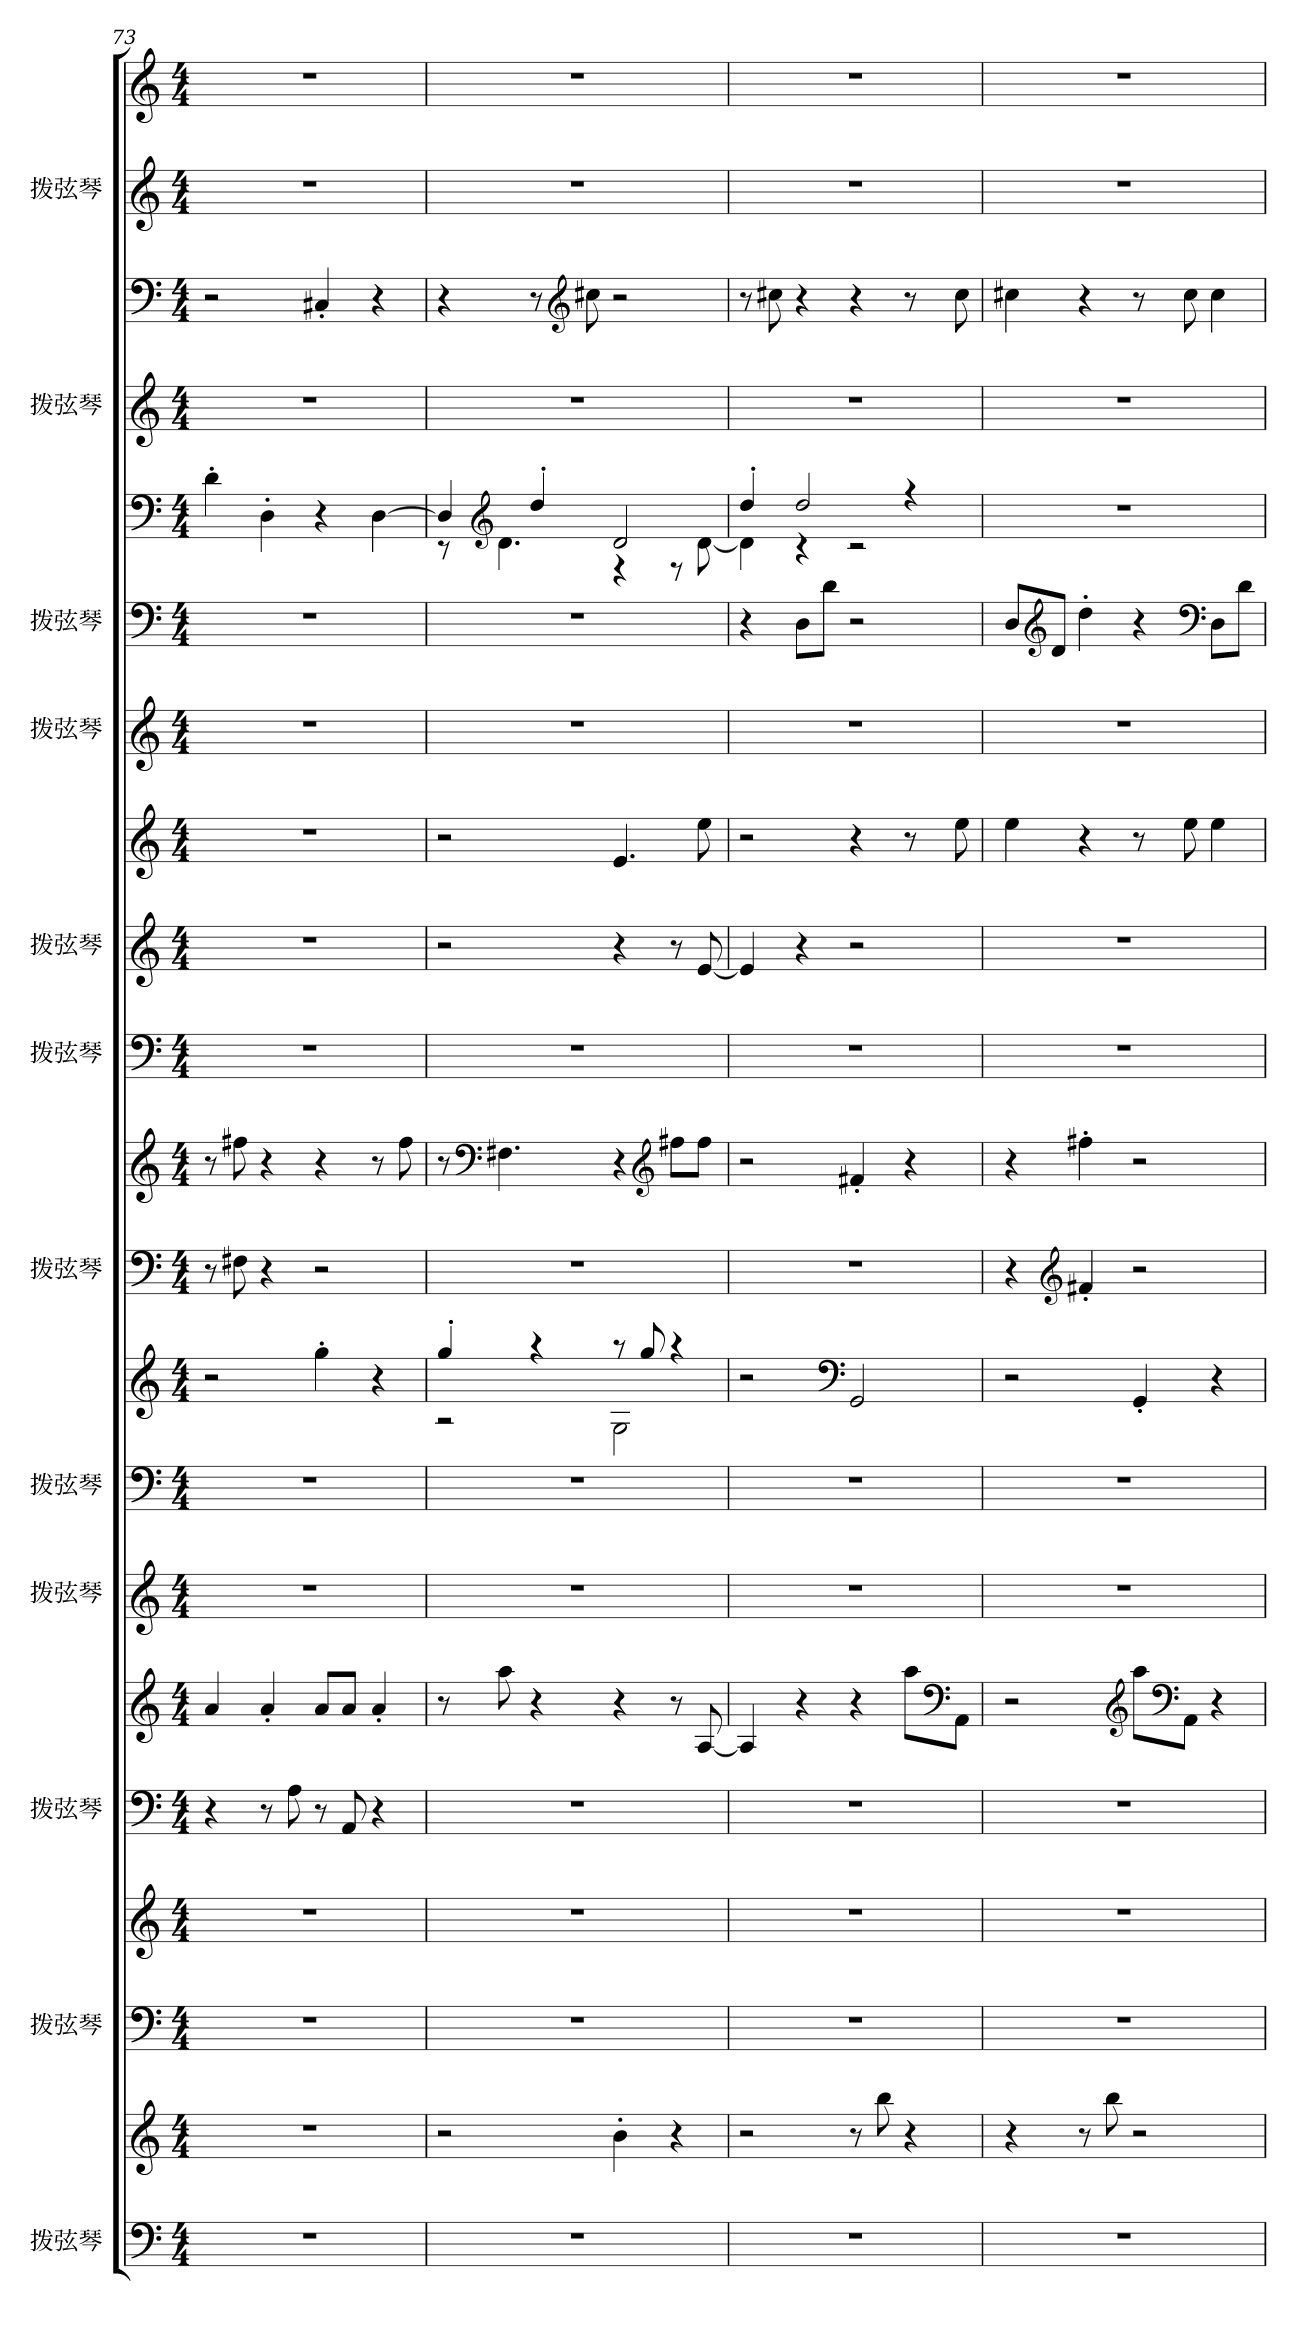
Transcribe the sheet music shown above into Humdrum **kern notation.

**kern	**kern	**kern	**kern	**kern	**kern	**kern	**kern	**kern	**kern	**kern	**kern	**kern	**kern	**kern	**kern	**kern	**kern	**kern	**kern	**kern
*part12	*part12	*part11	*part11	*part10	*part10	*part9	*part8	*part8	*part7	*part7	*part6	*part5	*part5	*part4	*part3	*part3	*part2	*part2	*part1	*part1
*staff21	*staff20	*staff19	*staff18	*staff17	*staff16	*staff15	*staff14	*staff13	*staff12	*staff11	*staff10	*staff9	*staff8	*staff7	*staff6	*staff5	*staff4	*staff3	*staff2	*staff1
*I"拨弦琴	*	*I"拨弦琴	*	*I"拨弦琴	*	*I"拨弦琴	*I"拨弦琴	*	*I"拨弦琴	*	*I"拨弦琴	*I"拨弦琴	*	*I"拨弦琴	*I"拨弦琴	*	*I"拨弦琴	*	*I"拨弦琴	*
*clefF4	*clefG2	*clefF4	*clefG2	*clefF4	*clefG2	*clefG2	*clefF4	*clefG2	*clefF4	*clefG2	*clefF4	*clefG2	*clefG2	*clefG2	*clefF4	*clefF4	*clefG2	*clefF4	*clefG2	*clefG2
*k[]	*k[]	*k[]	*k[]	*k[]	*k[]	*k[]	*k[]	*k[]	*k[]	*k[]	*k[]	*k[]	*k[]	*k[]	*k[]	*k[]	*k[]	*k[]	*k[]	*k[]
*M4/4	*M4/4	*M4/4	*M4/4	*M4/4	*M4/4	*M4/4	*M4/4	*M4/4	*M4/4	*M4/4	*M4/4	*M4/4	*M4/4	*M4/4	*M4/4	*M4/4	*M4/4	*M4/4	*M4/4	*M4/4
=73	=73	=73	=73	=73	=73	=73	=73	=73	=73	=73	=73	=73	=73	=73	=73	=73	=73	=73	=73	=73
1r	1r	1r	1r	4r	4a/	1r	1r	2r	8r	8r	1r	1r	1r	1r	1r	4d'\	1r	2r	1r	1r
.	.	.	.	.	.	.	.	.	8F#X\	8ff#X\	.	.	.	.	.	.	.	.	.	.
.	.	.	.	8r	4a'/	.	.	.	4r	4r	.	.	.	.	.	4D'\	.	.	.	.
.	.	.	.	8A\	.	.	.	.	.	.	.	.	.	.	.	.	.	.	.	.
.	.	.	.	8r	8a/L	.	.	4gg'\	2r	4r	.	.	.	.	.	4r	.	4C#X'/	.	.
.	.	.	.	8AA/	8a/J	.	.	.	.	.	.	.	.	.	.	.	.	.	.	.
.	.	.	.	4r	4a'/	.	.	4r	.	8r	.	.	.	.	.	[4D\	.	4r	.	.
.	.	.	.	.	.	.	.	.	.	8ff#\	.	.	.	.	.	.	.	.	.	.
!!LO:PB:g=z
=74	=74	=74	=74	=74	=74	=74	=74	=74	=74	=74	=74	=74	=74	=74	=74	=74	=74	=74	=74	=74
*	*	*	*	*	*	*	*	*^	*	*	*	*	*	*	*	*^	*	*	*	*
1r	2r	1r	1r	1r	8r	1r	1r	4gg'/	2r	1r	8r	1r	2r	2r	1r	1r	4D/]	8r	1r	4r	1r	1r
*	*	*	*	*	*	*	*	*	*	*	*clefF4	*	*	*	*	*	*clefG2	*	*	*	*	*
.	.	.	.	.	8aa\	.	.	.	.	.	4.F#X\	.	.	.	.	.	.	4.d\	.	.	.	.
.	.	.	.	.	4r	.	.	4r	.	.	.	.	.	.	.	.	4dd'/	.	.	8r	.	.
*	*	*	*	*	*	*	*	*	*	*	*	*	*	*	*	*	*	*	*	*clefG2	*	*
.	.	.	.	.	.	.	.	.	.	.	.	.	.	.	.	.	.	.	.	8cc#X\	.	.
.	4b'\	.	.	.	4r	.	.	8r	2G\	.	4r	.	4r	4.e/	.	.	2d/	4r	.	2r	.	.
.	.	.	.	.	.	.	.	8gg/	.	.	.	.	.	.	.	.	.	.	.	.	.	.
*	*	*	*	*	*	*	*	*	*	*	*clefG2	*	*	*	*	*	*	*	*	*	*	*
.	4r	.	.	.	8r	.	.	4r	.	.	8ff#X\L	.	8r	.	.	.	.	8r	.	.	.	.
.	.	.	.	.	[8A/	.	.	.	.	.	8ff#\J	.	[8e/	8ee\	.	.	.	[8d\	.	.	.	.
*	*	*	*	*	*	*	*	*v	*v	*	*	*	*	*	*	*	*	*	*	*	*	*
=75	=75	=75	=75	=75	=75	=75	=75	=75	=75	=75	=75	=75	=75	=75	=75	=75	=75	=75	=75	=75	=75
1r	2r	1r	1r	1r	4A/]	1r	1r	2r	1r	2r	1r	4e/]	2r	1r	4r	4dd'/	4d\]	1r	8r	1r	1r
.	.	.	.	.	.	.	.	.	.	.	.	.	.	.	.	.	.	.	8cc#X\	.	.
.	.	.	.	.	4r	.	.	.	.	.	.	4r	.	.	8D\L	2dd/	4r	.	4r	.	.
.	.	.	.	.	.	.	.	.	.	.	.	.	.	.	8d\J	.	.	.	.	.	.
*	*	*	*	*	*	*	*	*clefF4	*	*	*	*	*	*	*	*	*	*	*	*	*
.	8r	.	.	.	4r	.	.	2GG/	.	4f#X'/	.	2r	4r	.	2r	.	2r	.	4r	.	.
.	8bb\	.	.	.	.	.	.	.	.	.	.	.	.	.	.	.	.	.	.	.	.
.	4r	.	.	.	8aa\L	.	.	.	.	4r	.	.	8r	.	.	4r	.	.	8r	.	.
*	*	*	*	*	*clefF4	*	*	*	*	*	*	*	*	*	*	*	*	*	*	*	*
.	.	.	.	.	8AA\J	.	.	.	.	.	.	.	8ee\	.	.	.	.	.	8cc#\	.	.
*	*	*	*	*	*	*	*	*	*	*	*	*	*	*	*	*v	*v	*	*	*	*
=76	=76	=76	=76	=76	=76	=76	=76	=76	=76	=76	=76	=76	=76	=76	=76	=76	=76	=76	=76	=76
1r	4r	1r	1r	1r	2r	1r	1r	2r	4r	4r	1r	1r	4ee\	1r	8D/L	1r	1r	4cc#X\	1r	1r
*	*	*	*	*	*	*	*	*	*	*	*	*	*	*	*clefG2	*	*	*	*	*
.	.	.	.	.	.	.	.	.	.	.	.	.	.	.	8d/J	.	.	.	.	.
*	*	*	*	*	*	*	*	*	*clefG2	*	*	*	*	*	*	*	*	*	*	*
.	8r	.	.	.	.	.	.	.	4f#X'/	4ff#X'\	.	.	4r	.	4dd'\	.	.	4r	.	.
.	8bb\	.	.	.	.	.	.	.	.	.	.	.	.	.	.	.	.	.	.	.
*	*	*	*	*	*clefG2	*	*	*	*	*	*	*	*	*	*	*	*	*	*	*
.	2r	.	.	.	8aa\L	.	.	4GG'/	2r	2r	.	.	8r	.	4r	.	.	8r	.	.
*	*	*	*	*	*clefF4	*	*	*	*	*	*	*	*	*	*	*	*	*	*	*
.	.	.	.	.	8AA\J	.	.	.	.	.	.	.	8ee\	.	.	.	.	8cc#\	.	.
*	*	*	*	*	*	*	*	*	*	*	*	*	*	*	*clefF4	*	*	*	*	*
.	.	.	.	.	4r	.	.	4r	.	.	.	.	4ee\	.	8D\L	.	.	4cc#\	.	.
.	.	.	.	.	.	.	.	.	.	.	.	.	.	.	8d\J	.	.	.	.	.
=	=	=	=	=	=	=	=	=	=	=	=	=	=	=	=	=	=	=	=	=
*-	*-	*-	*-	*-	*-	*-	*-	*-	*-	*-	*-	*-	*-	*-	*-	*-	*-	*-	*-	*-
